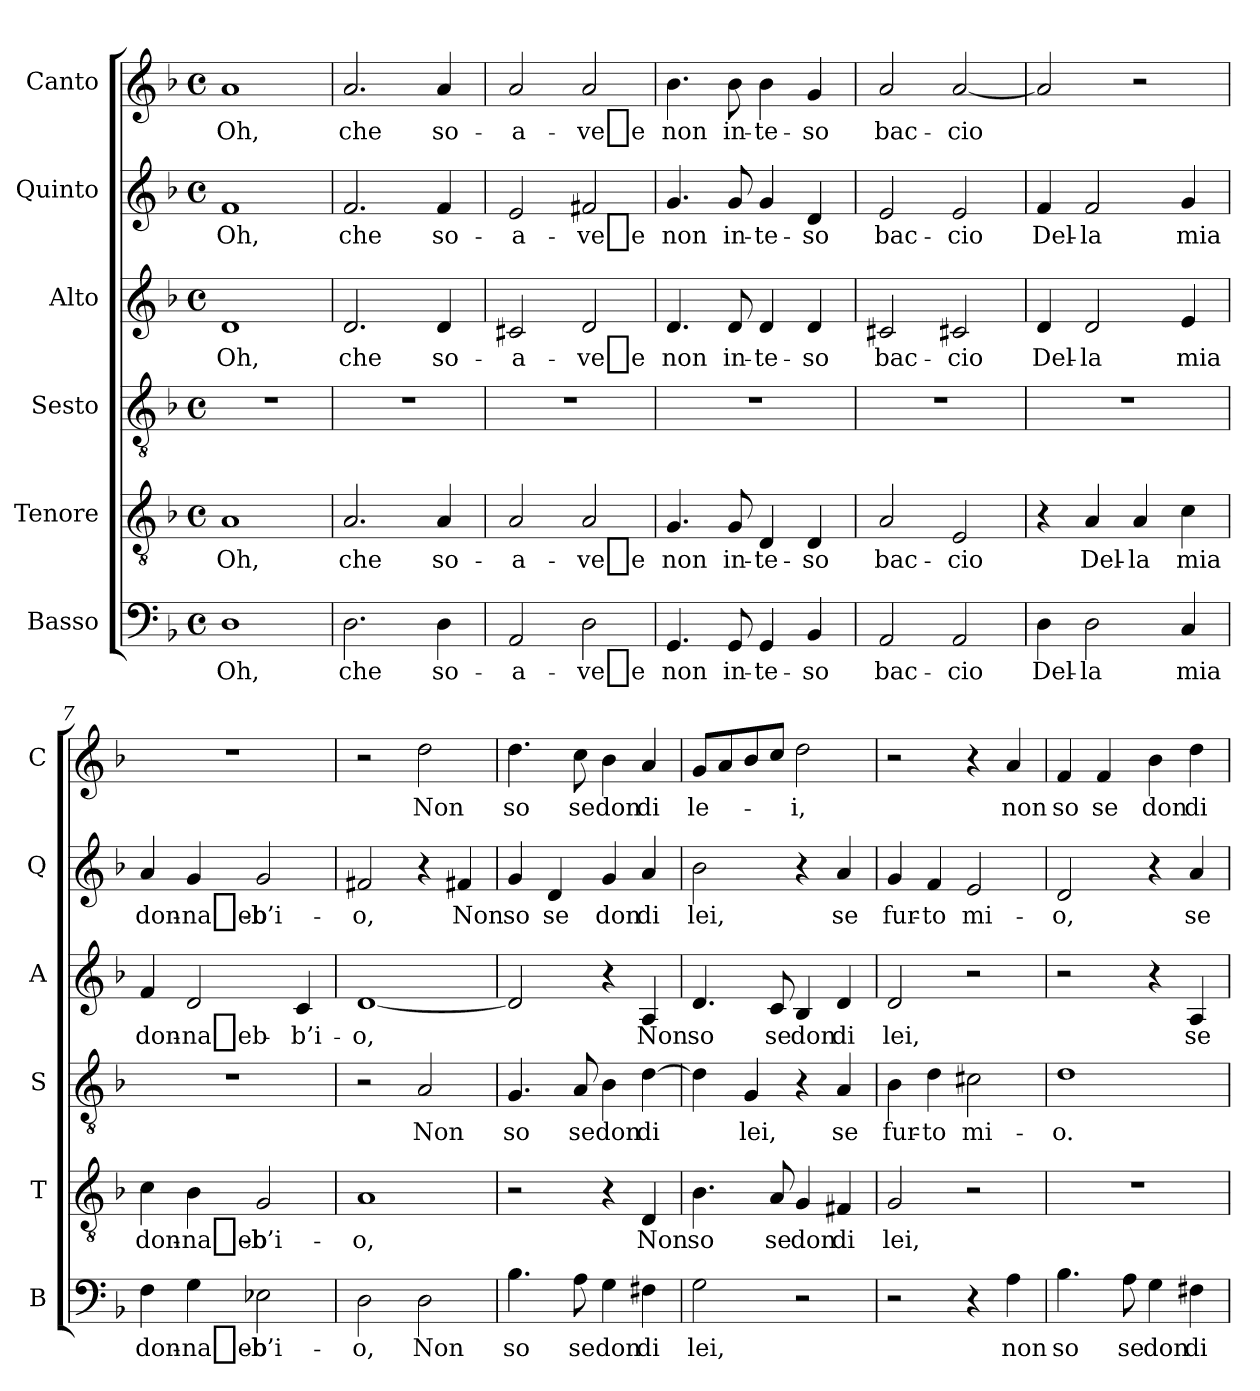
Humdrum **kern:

**kern	**text	**kern	**text	**kern	**text	**kern	**text	**kern	**text	**kern	**text
*part6	*part6	*part5	*part5	*part4	*part4	*part3	*part3	*part2	*part2	*part1	*part1
*staff6	*staff6	*staff5	*staff5	*staff4	*staff4	*staff3	*staff3	*staff2	*staff2	*staff1	*staff1
*I"Basso	*	*I"Tenore	*	*I"Sesto	*	*I"Alto	*	*I"Quinto	*	*I"Canto	*
*I'B	*	*I'T	*	*I'S	*	*I'A	*	*I'Q	*	*I'C	*
*clefF4	*	*clefGv2	*	*clefGv2	*	*clefG2	*	*clefG2	*	*clefG2	*
*k[b-]	*	*k[b-]	*	*k[b-]	*	*k[b-]	*	*k[b-]	*	*k[b-]	*
*F:	*	*F:	*	*F:	*	*F:	*	*F:	*	*F:	*
*M4/4	*	*M4/4	*	*M4/4	*	*M4/4	*	*M4/4	*	*M4/4	*
*met(c)	*	*met(c)	*	*met(c)	*	*met(c)	*	*met(c)	*	*met(c)	*
=1	=1	=1	=1	=1	=1	=1	=1	=1	=1	=1	=1
1D	-Oh,	1A	-Oh,	1r	.	1d	-Oh,	1f	-Oh,	1a	-Oh,
=2	=2	=2	=2	=2	=2	=2	=2	=2	=2	=2	=2
2.D	-che	2.A	-che	1r	.	2.d	-che	2.f	-che	2.a	-che
4D	so-	4A	so-	.	.	4d	so-	4f	so-	4a	so-
=3	=3	=3	=3	=3	=3	=3	=3	=3	=3	=3	=3
2AA	a-	2A	a-	1r	.	2c#X	a-	2e	a-	2a	a-
2D	-ve_e	2A	-ve_e	.	.	2d	-ve_e	2f#X	-ve_e	2a	-ve_e
=4	=4	=4	=4	=4	=4	=4	=4	=4	=4	=4	=4
4.GG	-non	4.G	-non	1r	.	4.d	-non	4.g	-non	4.b-	-non
8GG	in-	8G	in-	.	.	8d	in-	8g	in-	8b-	in-
4GG	te-	4D	te-	.	.	4d	te-	4g	te-	4b-	te-
4BB-	-so	4D	-so	.	.	4d	-so	4d	-so	4g	-so
=5	=5	=5	=5	=5	=5	=5	=5	=5	=5	=5	=5
2AA	bac-	2A	bac-	1r	.	2c#X	bac-	2e	bac-	2a	bac-
2AA	-cio	2E	-cio	.	.	2c#X	-cio	2e	-cio	[2a	-cio
=6	=6	=6	=6	=6	=6	=6	=6	=6	=6	=6	=6
4D	Del-	4r	.	1r	.	4d	Del-	4f	Del-	2a]	.
2D	-la	4A	Del-	.	.	2d	-la	2f	-la	.	.
.	.	4A	-la	.	.	.	.	.	.	2r	.
4C	-mia	4c	-mia	.	.	4e	-mia	4g	-mia	.	.
=7	=7	=7	=7	=7	=7	=7	=7	=7	=7	=7	=7
4F	don-	4c	don-	1r	.	4f	don-	4a	don-	1r	.
4G	na_eb-	4B-	na_eb-	.	.	2d	na_eb-	4g	na_eb-	.	.
2E-X	b’i-	2G	b’i-	.	.	.	.	2g	b’i-	.	.
.	.	.	.	.	.	4c	b’i-	.	.	.	.
=8	=8	=8	=8	=8	=8	=8	=8	=8	=8	=8	=8
2D	-o,	1A	-o,	2r	.	[1d	-o,	2f#X	-o,	2r	.
2D	-Non	.	.	2A	-Non	.	.	4r	.	2dd	-Non
.	.	.	.	.	.	.	.	4f#X	-Non	.	.
=9	=9	=9	=9	=9	=9	=9	=9	=9	=9	=9	=9
4.B-	-so	2r	.	4.G	-so	2d]	.	4g	-so	4.dd	-so
.	.	.	.	.	.	.	.	4d	-se	.	.
8A	-se	.	.	8A	-se	.	.	.	.	8cc	-se
4G	-don	4r	.	4B-	-don	4r	.	4g	-don	4b-	-don
4F#X	-di	4D	-Non	[4d	-di	4A	-Non	4a	-di	4a	-di
=10	=10	=10	=10	=10	=10	=10	=10	=10	=10	=10	=10
2G	-lei,	4.B-	-so	4d]	.	4.d	-so	2b-	-lei,	8gL	le-
.	.	.	.	.	.	.	.	.	.	8a	.
.	.	.	.	4G	-lei,	.	.	.	.	8b-	.
.	.	8A	-se	.	.	8c	-se	.	.	8ccJ	.
2r	.	4G	-don	4r	.	4B-	-don	4r	.	2dd	-i,
.	.	4F#X	-di	4A	-se	4d	-di	4a	-se	.	.
=11	=11	=11	=11	=11	=11	=11	=11	=11	=11	=11	=11
2r	.	2G	-lei,	4B-	fur-	2d	-lei,	4g	fur-	2r	.
.	.	.	.	4d	-to	.	.	4f	-to	.	.
4r	.	2r	.	2c#X	mi-	2r	.	2e	mi-	4r	.
4A	-non	.	.	.	.	.	.	.	.	4a	-non
=12	=12	=12	=12	=12	=12	=12	=12	=12	=12	=12	=12
4.B-	-so	1r	.	1d	-o.	2r	.	2d	-o,	4f	-so
.	.	.	.	.	.	.	.	.	.	4f	-se
8A	-se	.	.	.	.	.	.	.	.	.	.
4G	-don	.	.	.	.	4r	.	4r	.	4b-	-don
4F#X	-di	.	.	.	.	4A	-se	4a	-se	4dd	-di
=	=	=	=	=	=	=	=	=	=	=	=
*-	*-	*-	*-	*-	*-	*-	*-	*-	*-	*-	*-
